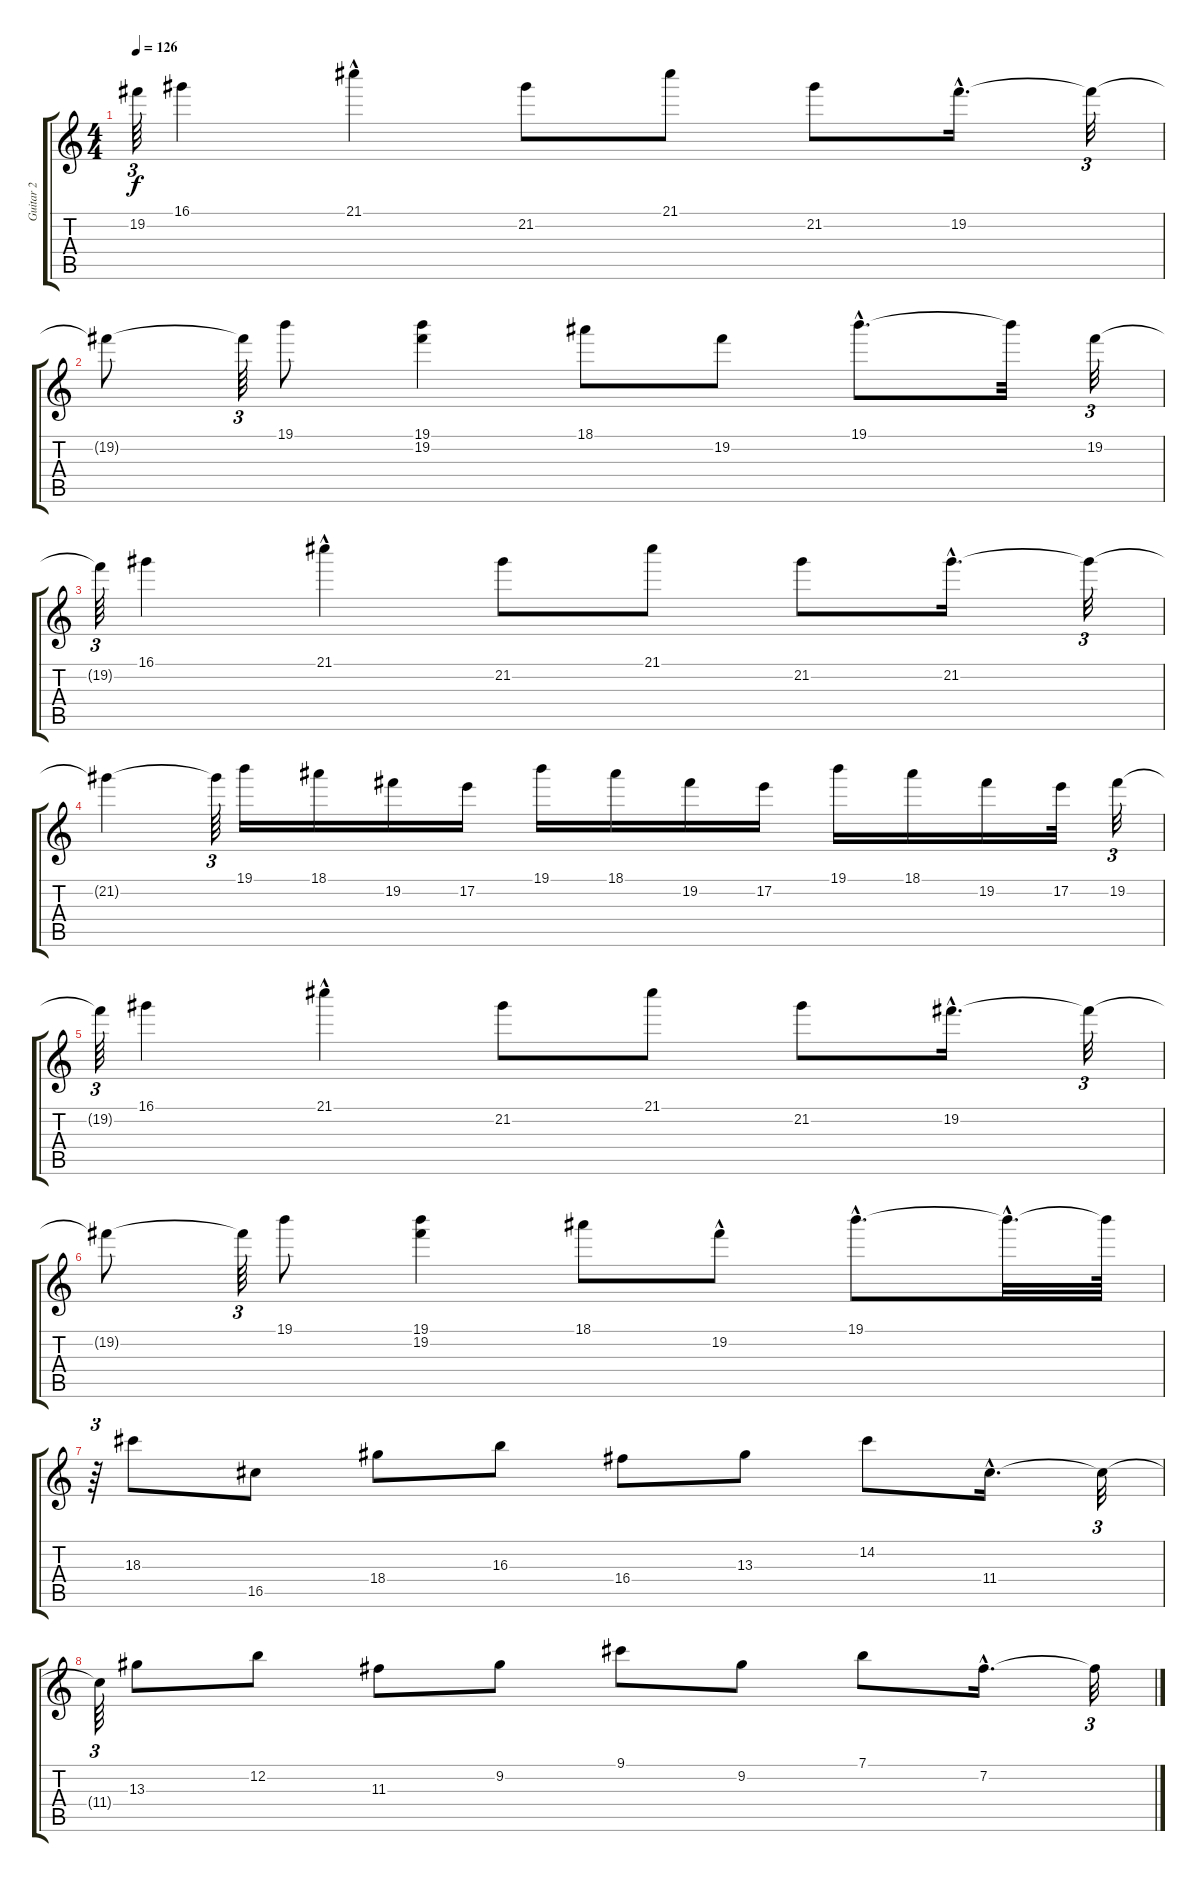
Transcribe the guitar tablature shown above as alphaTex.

\track ("Guitar 2" "Guitar 2") {instrument electricguitarclean}
\staff {score tabs}
\tuning (E4 B3 G3 D3 A2 E2) {hide}
\ts (4 4)
\tempo 126
\clef g2
\ks c
19.2{t}.64{tu (3 2) dy f} 16.1.4 21.1{hac}.4 21.2.8 21.1.8 21.2.8 19.2{hac}.16{d} 19.2{t}.32{tu (3 2)} |
19.2{t}.8 19.2{t}.64{tu (3 2)} 19.1.8 (19.1 19.2).4 18.1.8 19.2.8 19.1{hac}.8{d} 19.1{t}.32 19.2.32{tu (3 2)} |
19.2{t}.64{tu (3 2)} 16.1.4 21.1{hac}.4 21.2.8 21.1.8 21.2.8 21.2{hac}.16{d} 21.2{t}.32{tu (3 2)} |
21.2{t}.4 21.2{t}.64{tu (3 2)} 19.1.16 18.1.16 19.2.16 17.2.16 19.1.16 18.1.16 19.2.16 17.2.16 19.1.16 18.1.16 19.2.16 17.2.32 19.2.32{tu (3 2)} |
19.2{t}.64{tu (3 2)} 16.1.4 21.1{hac}.4 21.2.8 21.1.8 21.2.8 19.2{hac}.16{d} 19.2{t}.32{tu (3 2)} |
19.2{t}.8 19.2{t}.64{tu (3 2)} 19.1.8 (19.1 19.2).4 18.1.8 19.2{hac}.8 19.1{hac}.8{d} 19.1{hac t}.32{d} 19.1{t}.64 |
r.64{tu (3 2)} 18.3.8 16.5.8 18.4.8 16.3.8 16.4.8 13.3.8 14.2.8 11.4{hac}.16{d} 11.4{t}.32{tu (3 2)} |
11.4{t}.64{tu (3 2)} 13.3.8 12.2.8 11.3.8 9.2.8 9.1.8 9.2.8 7.1.8 7.2{hac}.16{d} 7.2{t}.32{tu (3 2)}
